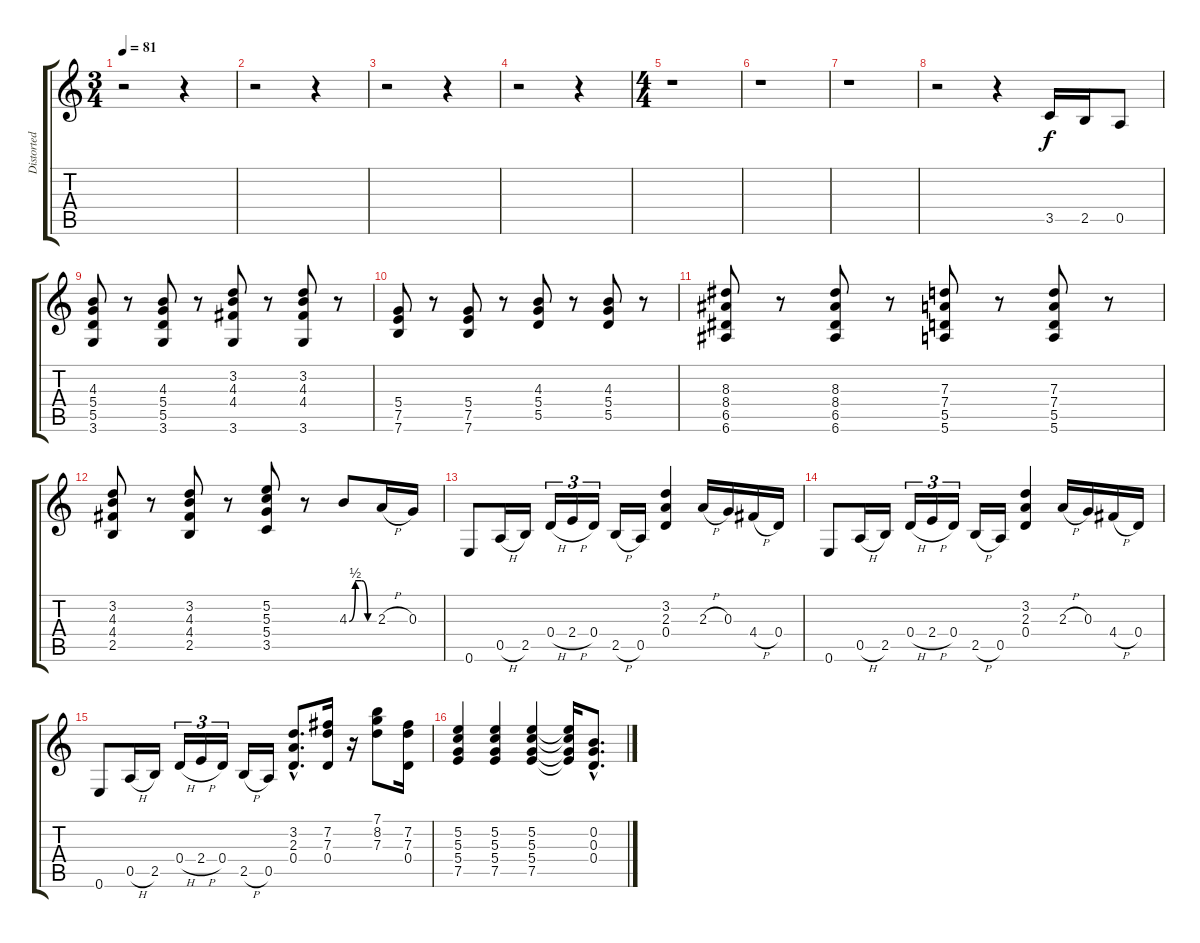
\track ("Distorted Guitar" "Distorted ") {instrument distortionguitar}
\staff {score tabs}
\tuning (E4 B3 G3 D3 A2 E2) {hide}
\ts (3 4)
\tempo 81
\clef g2
\ks c
r.2{dy f instrument distortionguitar} r.4 |
r.2 r.4 |
r.2 r.4 |
r.2 r.4 |
\ts (4 4)
r.1 |
r.1 |
r.1 |
r.2 r.4 3.5.16 2.5.16 0.5.8 |
(4.3 5.4 5.5 3.6).8 r.8 (4.3 5.4 5.5 3.6).8 r.8 (3.2 4.3 4.4 3.6).8 r.8 (3.2 4.3 4.4 3.6).8 r.8 |
(5.4 7.5 7.6).8 r.8 (5.4 7.5 7.6).8 r.8 (4.3 5.4 5.5).8 r.8 (4.3 5.4 5.5).8 r.8 |
(8.3 8.4 6.5 6.6).8 r.8 (8.3 8.4 6.5 6.6).8 r.8 (7.3 7.4 5.5 5.6).8 r.8 (7.3 7.4 5.5 5.6).8 r.8 |
(3.2 4.3 4.4 2.5).8 r.8 (3.2 4.3 4.4 2.5).8 r.8 (5.2 5.3 5.4 3.5).8 r.8 4.3{be (custom 0 0 15 2 30 2 45 0 60 0)}.8 2.3{h}.16 0.3.16 |
0.6.8 0.5{h}.16 2.5.16 0.4{h}.16{tu (3 2)} 2.4{h}.16{tu (3 2)} 0.4.16{tu (3 2)} 2.5{h}.16 0.5.16 (3.2 2.3 0.4).4 2.3{h}.16 0.3.16 4.4{h}.16 0.4.16 |
0.6.8 0.5{h}.16 2.5.16 0.4{h}.16{tu (3 2)} 2.4{h}.16{tu (3 2)} 0.4.16{tu (3 2)} 2.5{h}.16 0.5.16 (3.2 2.3 0.4).4 2.3{h}.16 0.3.16 4.4{h}.16 0.4.16 |
0.6.8 0.5{h}.16 2.5.16 0.4{h}.16{tu (3 2)} 2.4{h}.16{tu (3 2)} 0.4.16{tu (3 2)} 2.5{h}.16 0.5.16 (3.2{hac} 2.3{hac} 0.4{hac}).8{d} (7.2 7.3 0.4).16 r.16 (7.1 8.2 7.3).8 (7.2 7.3 0.4).16 |
(5.2 5.3 5.4 7.5).4 (5.2 5.3 5.4 7.5).4 (5.2 5.3 5.4 7.5).4 (5.2{t} 5.3{t} 5.4{t} 7.5{t}).16 (0.2{hac} 0.3{hac} 0.4{hac}).8{d}
